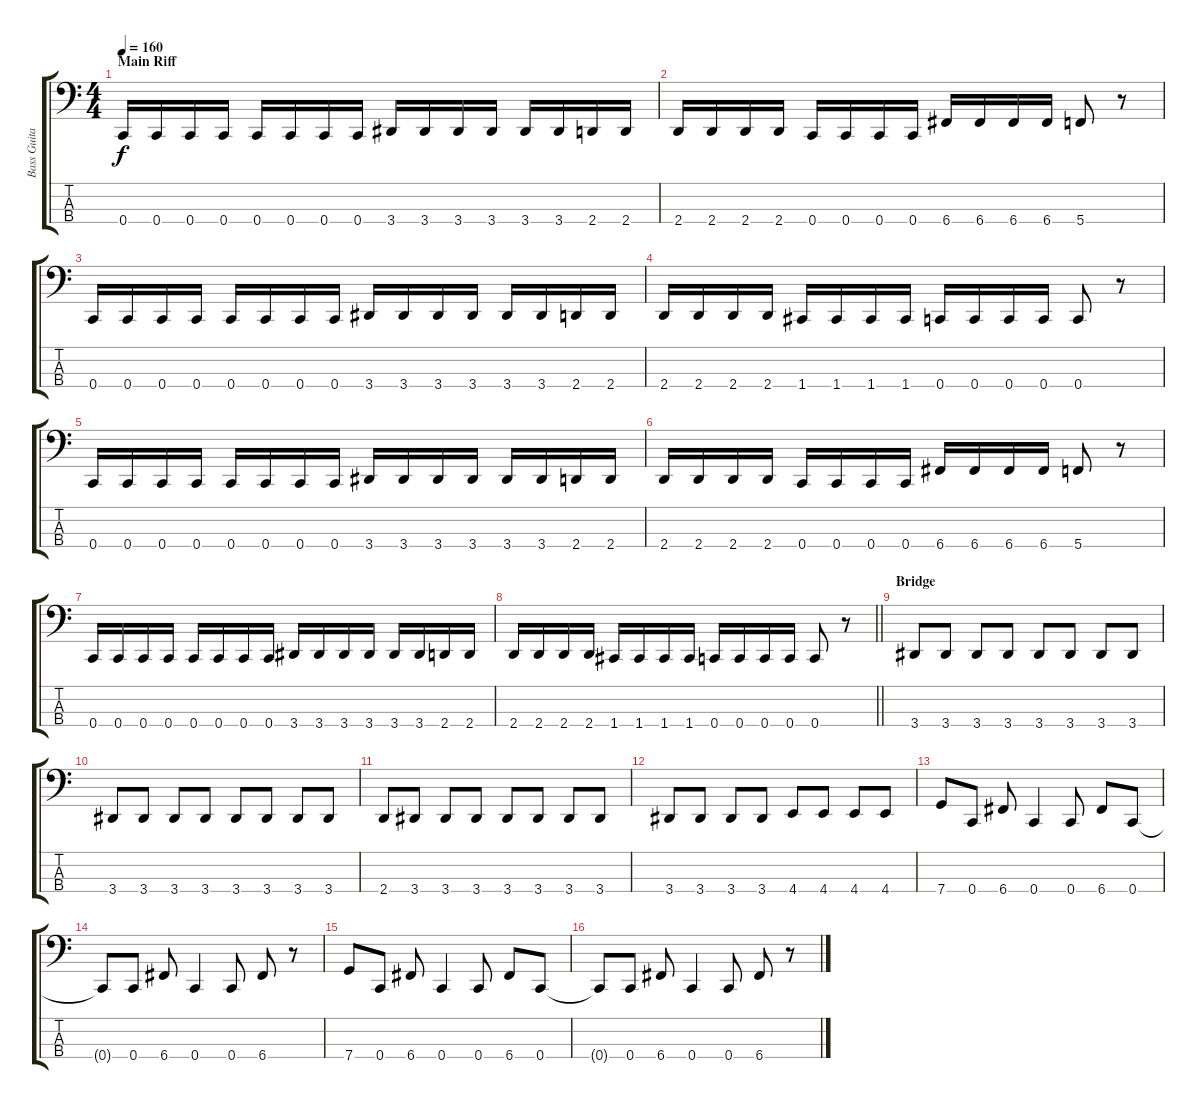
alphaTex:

\track ("Bass Guitar" "Bass Guita") {instrument electricbassfinger}
\staff {score tabs}
\tuning (Eb2 Bb1 F1 C1) {hide}
\ts (4 4)
\section ("" "Main Riff")
\tempo 160
\clef f4
\ks c
0.4.16{dy f} 0.4.16 0.4.16 0.4.16 0.4.16 0.4.16 0.4.16 0.4.16 3.4.16 3.4.16 3.4.16 3.4.16 3.4.16 3.4.16 2.4.16 2.4.16 |
2.4.16 2.4.16 2.4.16 2.4.16 0.4.16 0.4.16 0.4.16 0.4.16 6.4.16 6.4.16 6.4.16 6.4.16 5.4.8 r.8 |
0.4.16 0.4.16 0.4.16 0.4.16 0.4.16 0.4.16 0.4.16 0.4.16 3.4.16 3.4.16 3.4.16 3.4.16 3.4.16 3.4.16 2.4.16 2.4.16 |
2.4.16 2.4.16 2.4.16 2.4.16 1.4.16 1.4.16 1.4.16 1.4.16 0.4.16 0.4.16 0.4.16 0.4.16 0.4.8 r.8 |
0.4.16 0.4.16 0.4.16 0.4.16 0.4.16 0.4.16 0.4.16 0.4.16 3.4.16 3.4.16 3.4.16 3.4.16 3.4.16 3.4.16 2.4.16 2.4.16 |
2.4.16 2.4.16 2.4.16 2.4.16 0.4.16 0.4.16 0.4.16 0.4.16 6.4.16 6.4.16 6.4.16 6.4.16 5.4.8 r.8 |
0.4.16 0.4.16 0.4.16 0.4.16 0.4.16 0.4.16 0.4.16 0.4.16 3.4.16 3.4.16 3.4.16 3.4.16 3.4.16 3.4.16 2.4.16 2.4.16 |
\barLineRight lightlight
2.4.16 2.4.16 2.4.16 2.4.16 1.4.16 1.4.16 1.4.16 1.4.16 0.4.16 0.4.16 0.4.16 0.4.16 0.4.8 r.8 |
\section ("" "Bridge")
3.4.8 3.4.8 3.4.8 3.4.8 3.4.8 3.4.8 3.4.8 3.4.8 |
3.4.8 3.4.8 3.4.8 3.4.8 3.4.8 3.4.8 3.4.8 3.4.8 |
2.4.8 3.4.8 3.4.8 3.4.8 3.4.8 3.4.8 3.4.8 3.4.8 |
3.4.8 3.4.8 3.4.8 3.4.8 4.4.8 4.4.8 4.4.8 4.4.8 |
7.4.8 0.4.8 6.4.8 0.4.4 0.4.8 6.4.8 0.4.8 |
0.4{t}.8 0.4.8 6.4.8 0.4.4 0.4.8 6.4.8 r.8 |
7.4.8 0.4.8 6.4.8 0.4.4 0.4.8 6.4.8 0.4.8 |
0.4{t}.8 0.4.8 6.4.8 0.4.4 0.4.8 6.4.8 r.8
